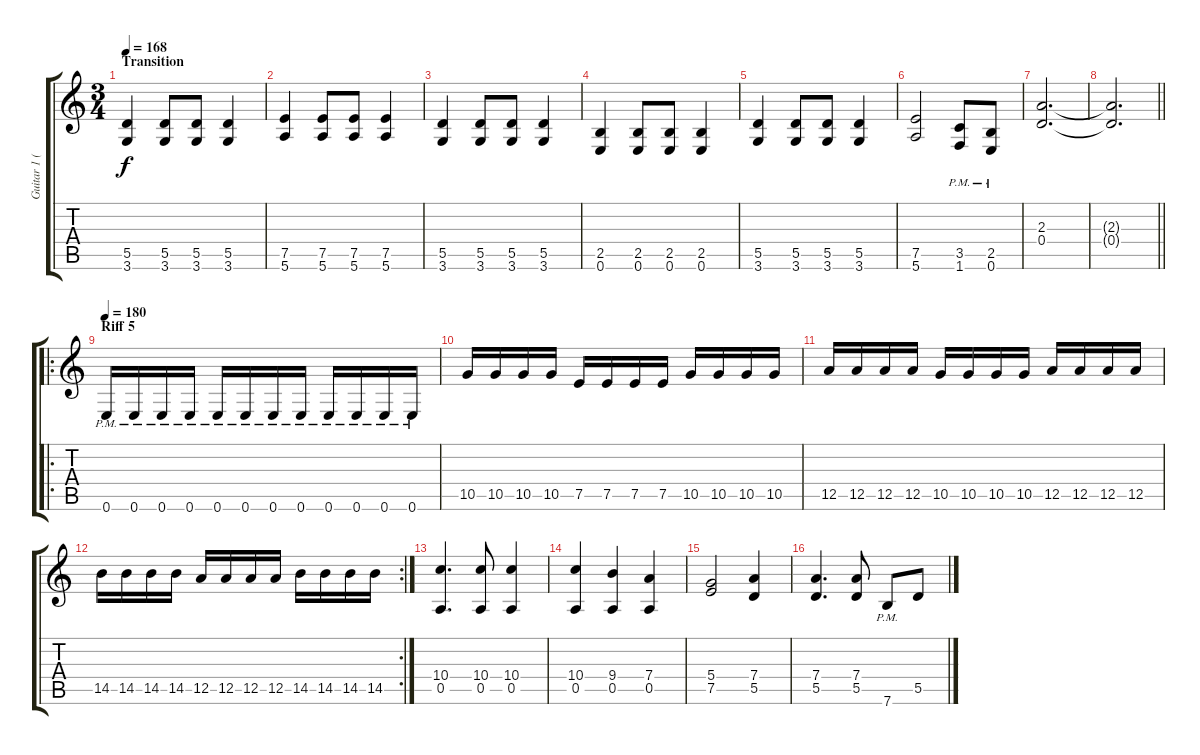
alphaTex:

\track ("Guitar 1 (Lead)" "Guitar 1 (") {instrument distortionguitar}
\staff {score tabs}
\tuning (E4 B3 G3 D3 A2 E2) {hide}
\ts (3 4)
\section ("" "Transition")
\tempo 168
\clef g2
\ks c
(5.5 3.6).4{dy f} (5.5 3.6).8 (5.5 3.6).8 (5.5 3.6).4 |
(7.5 5.6).4 (7.5 5.6).8 (7.5 5.6).8 (7.5 5.6).4 |
(5.5 3.6).4 (5.5 3.6).8 (5.5 3.6).8 (5.5 3.6).4 |
(2.5 0.6).4 (2.5 0.6).8 (2.5 0.6).8 (2.5 0.6).4 |
(5.5 3.6).4 (5.5 3.6).8 (5.5 3.6).8 (5.5 3.6).4 |
(7.5 5.6).2 (3.5{pm} 1.6{pm}).8 (2.5{pm} 0.6{pm}).8 |
(2.3 0.4).2{d} |
\barLineRight lightlight
(2.3{t} 0.4{t}).2{d} |
\ro
\section ("" "Riff 5")
\tempo 180
0.6{pm}.16 0.6{pm}.16 0.6{pm}.16 0.6{pm}.16 0.6{pm}.16 0.6{pm}.16 0.6{pm}.16 0.6{pm}.16 0.6{pm}.16 0.6{pm}.16 0.6{pm}.16 0.6{pm}.16 |
10.5.16 10.5.16 10.5.16 10.5.16 7.5.16 7.5.16 7.5.16 7.5.16 10.5.16 10.5.16 10.5.16 10.5.16 |
12.5.16 12.5.16 12.5.16 12.5.16 10.5.16 10.5.16 10.5.16 10.5.16 12.5.16 12.5.16 12.5.16 12.5.16 |
\rc 2
14.5.16 14.5.16 14.5.16 14.5.16 12.5.16 12.5.16 12.5.16 12.5.16 14.5.16 14.5.16 14.5.16 14.5.16 |
(10.4 0.5).4{d} (10.4 0.5).8 (10.4 0.5).4 |
(10.4 0.5).4 (9.4 0.5).4 (7.4 0.5).4 |
(5.4 7.5).2 (7.4 5.5).4 |
(7.4 5.5).4{d} (7.4 5.5).8 7.6{pm}.8 5.5.8
